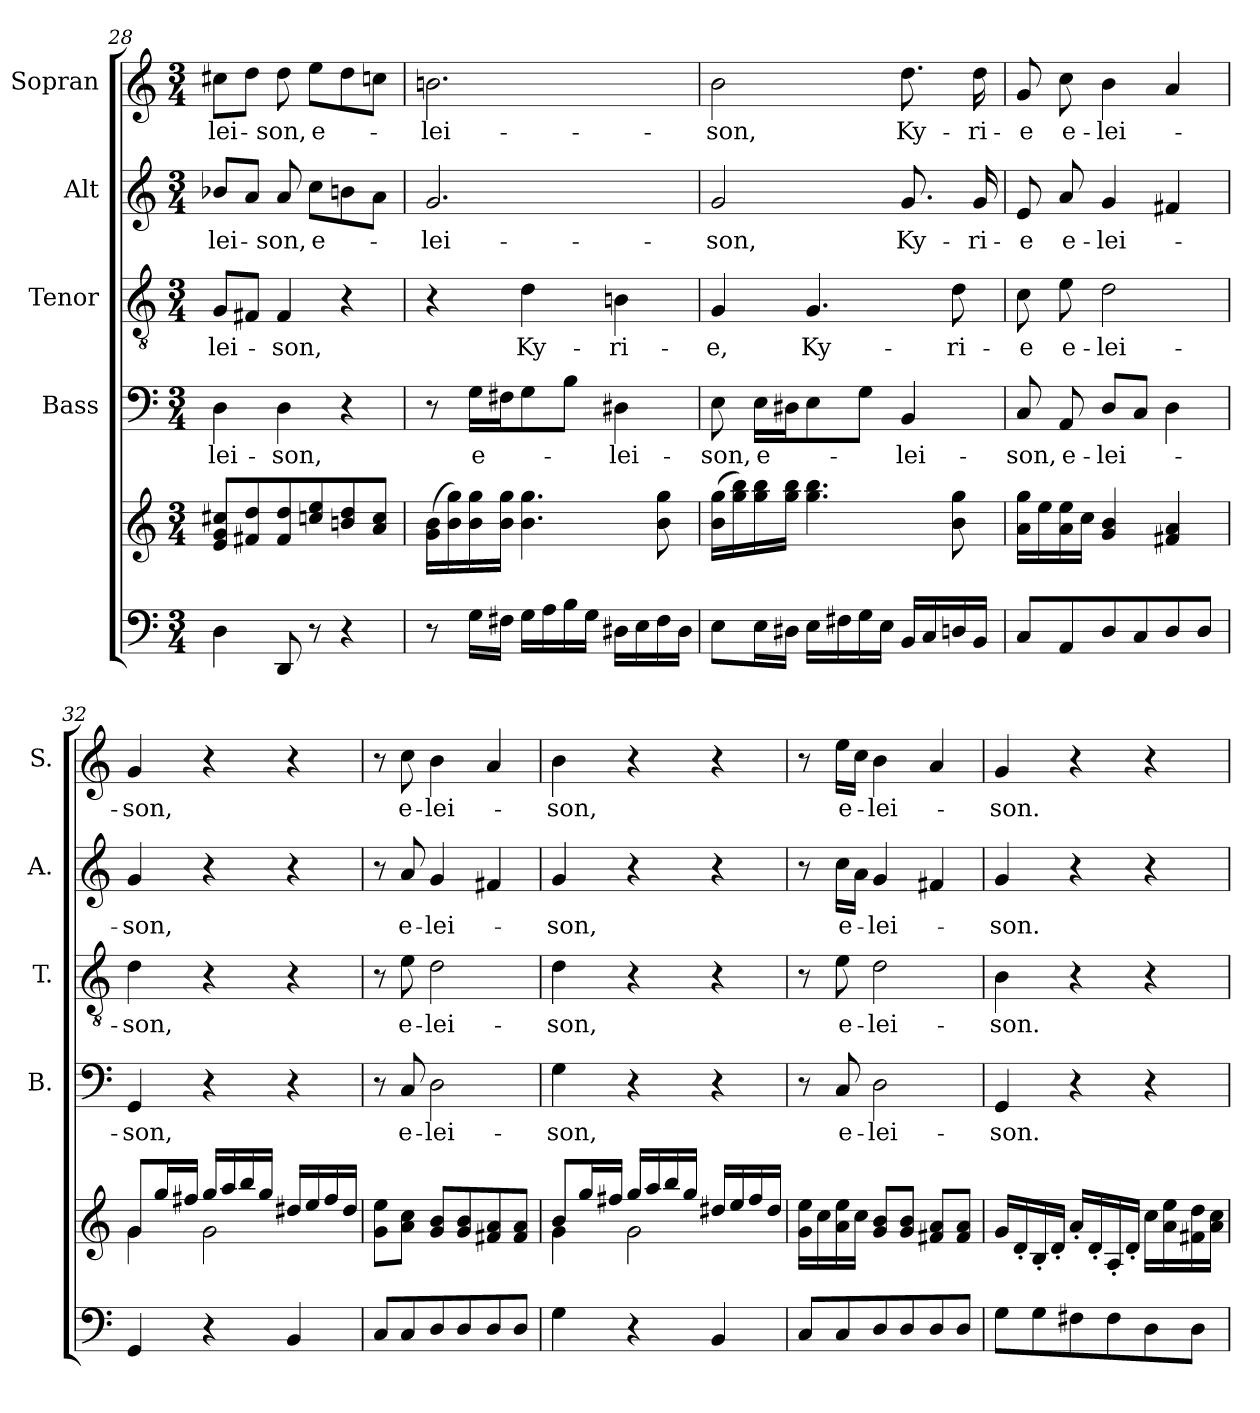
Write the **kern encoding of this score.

**kern	**kern	**kern	**text	**kern	**text	**kern	**text	**kern	**text
*part5	*part5	*part4	*part4	*part3	*part3	*part2	*part2	*part1	*part1
*staff6	*staff5	*staff4	*staff4	*staff3	*staff3	*staff2	*staff2	*staff1	*staff1
*	*	*I"Bass	*	*I"Tenor	*	*I"Alt	*	*I"Sopran	*
*	*	*I'B.	*	*I'T.	*	*I'A.	*	*I'S.	*
!!LO:PB:g=z
*clefF4	*clefG2	*clefF4	*	*clefGv2	*	*clefG2	*	*clefG2	*
*k[]	*k[]	*k[]	*	*k[]	*	*k[]	*	*k[]	*
*C:	*C:	*C:	*	*C:	*	*C:	*	*C:	*
*M3/4	*M3/4	*M3/4	*	*M3/4	*	*M3/4	*	*M3/4	*
=28	=28	=28	=28	=28	=28	=28	=28	=28	=28
!	!	!	!LO:LY:b	!	!LO:LY:b	!	!LO:LY:b	!	!LO:LY:b
4D\	8e/ 8g/ 8cc#X/L	4D\	-lei-	8G/L	-lei-	8b-X/L	-lei-	8cc#X\L	-lei-
.	8f#X/ 8dd/	.	.	8F#X/J	.	8a/J	.	8dd\J	.
!	!	!	!LO:LY:b	!	!LO:LY:b	!	!LO:LY:b	!	!LO:LY:b
8DD/	8f#/ 8dd/	4D\	-son,	4F#/	-son,	8a/	-son,	8dd\	-son,
!	!	!	!	!	!	!	!LO:LY:b	!	!LO:LY:b
8r	8ccn/ 8ee/	.	.	.	.	8cc\L	e-	8ee\L	e-
4r	8bn/ 8dd/	4r	.	4r	.	8bn\	.	8dd\	.
.	8a/ 8cc/J	.	.	.	.	8a\J	.	8ccn\J	.
=29	=29	=29	=29	=29	=29	=29	=29	=29	=29
!	!	!	!	!	!	!	!LO:LY:b	!	!LO:LY:b
8r	(>16g\ 16b\LL	8r	.	4r	.	2.g/	-lei-	2.bn\	-lei-
.	16b\ 16gg\)	.	.	.	.	.	.	.	.
!	!	!	!LO:LY:b	!	!	!	!	!	!
16G\LL	16b\ 16gg\	16G\LL	e-	.	.	.	.	.	.
16F#X\JJ	16b\ 16gg\JJ	16F#X\J	.	.	.	.	.	.	.
!	!	!	!	!	!LO:LY:b	!	!	!	!
16G\LL	4.b\ 4.gg\	8G\	.	4d\	Ky-	.	.	.	.
16A\	.	.	.	.	.	.	.	.	.
16B\	.	8B\J	.	.	.	.	.	.	.
16G\JJ	.	.	.	.	.	.	.	.	.
!	!	!	!LO:LY:b	!	!LO:LY:b	!	!	!	!
16D#X\LL	.	4D#X\	-lei-	4Bn\	-ri-	.	.	.	.
16E\	.	.	.	.	.	.	.	.	.
16F#\	8b\ 8gg\	.	.	.	.	.	.	.	.
16D#\JJ	.	.	.	.	.	.	.	.	.
=30	=30	=30	=30	=30	=30	=30	=30	=30	=30
!	!	!	!LO:LY:b	!	!LO:LY:b	!	!LO:LY:b	!	!LO:LY:b
8E\L	(>16b\ 16gg\LL	8E\	-son,	4G/	-e,	2g/	-son,	2b\	-son,
.	16gg\ 16bb\)	.	.	.	.	.	.	.	.
!	!	!	!LO:LY:b	!	!	!	!	!	!
16E\L	16gg\ 16bb\	16E\LL	e-	.	.	.	.	.	.
16D#X\JJ	16gg\ 16bb\JJ	16D#X\J	.	.	.	.	.	.	.
!	!	!	!	!	!LO:LY:b	!	!	!	!
16E\LL	4.gg\ 4.bb\	8E\	.	4.G/	Ky-	.	.	.	.
16F#X\	.	.	.	.	.	.	.	.	.
16G\	.	8G\J	.	.	.	.	.	.	.
16E\JJ	.	.	.	.	.	.	.	.	.
!	!	!	!LO:LY:b	!	!	!	!LO:LY:b	!	!LO:LY:b
16BB/LL	.	4BB/	-lei-	.	.	8.g/	Ky-	8.dd\	Ky-
16C/	.	.	.	.	.	.	.	.	.
!	!	!	!	!	!LO:LY:b	!	!	!	!
16Dn/	8b\ 8gg\	.	.	8d\	-ri-	.	.	.	.
!	!	!	!	!	!	!	!LO:LY:b	!	!LO:LY:b
16BB/JJ	.	.	.	.	.	16g/	-ri-	16dd\	-ri-
=31	=31	=31	=31	=31	=31	=31	=31	=31	=31
!	!	!	!LO:LY:b	!	!LO:LY:b	!	!LO:LY:b	!	!LO:LY:b
8C/L	16a\ 16gg\LL	8C/	-son,	8c\	-e	8e/	-e	8g/	-e
.	16ee\	.	.	.	.	.	.	.	.
!	!	!	!LO:LY:b	!	!LO:LY:b	!	!LO:LY:b	!	!LO:LY:b
8AA/	16a\ 16ee\	8AA/	e-	8e\	e-	8a/	e-	8cc\	e-
.	16cc\JJ	.	.	.	.	.	.	.	.
!	!	!	!LO:LY:b	!	!LO:LY:b	!	!LO:LY:b	!	!LO:LY:b
8D/	4g/ 4b/	8D/L	-lei-	2d\	-lei-	4g/	-lei-	4b\	-lei-
8C/	.	8C/J	.	.	.	.	.	.	.
8D/	4f#X/ 4a/	4D\	.	.	.	4f#X/	.	4a/	.
8D/J	.	.	.	.	.	.	.	.	.
!!LO:LB:g=z
=32	=32	=32	=32	=32	=32	=32	=32	=32	=32
*	*^	*	*	*	*	*	*	*	*
!	!	!	!	!LO:LY:b	!	!LO:LY:b	!	!LO:LY:b	!	!LO:LY:b
4GG/	8g/L	4g\	4GG/	-son,	4d\	-son,	4g/	-son,	4g/	-son,
.	16gg/L	.	.	.	.	.	.	.	.	.
.	16ff#X/JJ	.	.	.	.	.	.	.	.	.
4r	16gg/LL	2g\	4r	.	4r	.	4r	.	4r	.
.	16aa/	.	.	.	.	.	.	.	.	.
.	16bb/	.	.	.	.	.	.	.	.	.
.	16gg/JJ	.	.	.	.	.	.	.	.	.
4BB/	16dd#X/LL	.	4r	.	4r	.	4r	.	4r	.
.	16ee/	.	.	.	.	.	.	.	.	.
.	16ff#/	.	.	.	.	.	.	.	.	.
.	16dd#/JJ	.	.	.	.	.	.	.	.	.
*	*v	*v	*	*	*	*	*	*	*	*
=33	=33	=33	=33	=33	=33	=33	=33	=33	=33
8C/L	8g\ 8ee\L	8r	.	8r	.	8r	.	8r	.
!	!	!	!LO:LY:b	!	!LO:LY:b	!	!LO:LY:b	!	!LO:LY:b
8C/	8a\ 8cc\J	8C/	e-	8e\	e-	8a/	e-	8cc\	e-
!	!	!	!LO:LY:b	!	!LO:LY:b	!	!LO:LY:b	!	!LO:LY:b
8D/	8g/ 8b/L	2D\	-lei-	2d\	-lei-	4g/	-lei-	4b\	-lei-
8D/	8g/ 8b/	.	.	.	.	.	.	.	.
8D/	8f#X/ 8a/	.	.	.	.	4f#X/	.	4a/	.
8D/J	8f#/ 8a/J	.	.	.	.	.	.	.	.
=34	=34	=34	=34	=34	=34	=34	=34	=34	=34
*	*^	*	*	*	*	*	*	*	*
!	!	!	!	!LO:LY:b	!	!LO:LY:b	!	!LO:LY:b	!	!LO:LY:b
4G\	8b/L	4g\	4G\	-son,	4d\	-son,	4g/	-son,	4b\	-son,
.	16gg/L	.	.	.	.	.	.	.	.	.
.	16ff#X/JJ	.	.	.	.	.	.	.	.	.
4r	16gg/LL	2g\	4r	.	4r	.	4r	.	4r	.
.	16aa/	.	.	.	.	.	.	.	.	.
.	16bb/	.	.	.	.	.	.	.	.	.
.	16gg/JJ	.	.	.	.	.	.	.	.	.
4BB/	16dd#X/LL	.	4r	.	4r	.	4r	.	4r	.
.	16ee/	.	.	.	.	.	.	.	.	.
.	16ff#/	.	.	.	.	.	.	.	.	.
.	16dd#/JJ	.	.	.	.	.	.	.	.	.
*	*v	*v	*	*	*	*	*	*	*	*
=35	=35	=35	=35	=35	=35	=35	=35	=35	=35
8C/L	16g\ 16ee\LL	8r	.	8r	.	8r	.	8r	.
.	16cc\	.	.	.	.	.	.	.	.
!	!	!	!LO:LY:b	!	!LO:LY:b	!	!LO:LY:b	!	!LO:LY:b
8C/	16a\ 16ee\	8C/	e-	8e\	e-	16cc\LL	e-	16ee\LL	e-
.	16cc\JJ	.	.	.	.	16a\JJ	.	16cc\JJ	.
!	!	!	!LO:LY:b	!	!LO:LY:b	!	!LO:LY:b	!	!LO:LY:b
8D/	8g/ 8b/L	2D\	-lei-	2d\	-lei-	4g/	-lei-	4b\	-lei-
8D/	8g/ 8b/J	.	.	.	.	.	.	.	.
8D/	8f#X/ 8a/L	.	.	.	.	4f#X/	.	4a/	.
8D/J	8f#/ 8a/J	.	.	.	.	.	.	.	.
!!LO:PB:g=z
=36	=36	=36	=36	=36	=36	=36	=36	=36	=36
!	!	!	!LO:LY:b	!	!LO:LY:b	!	!LO:LY:b	!	!LO:LY:b
8G\L	16g/LL	4GG/	-son.	4B\	-son.	4g/	-son.	4g/	-son.
.	16d'</	.	.	.	.	.	.	.	.
8G\	16B'</	.	.	.	.	.	.	.	.
.	16d'</JJ	.	.	.	.	.	.	.	.
8F#X\	16a'</LL	4r	.	4r	.	4r	.	4r	.
.	16d'</	.	.	.	.	.	.	.	.
8F#\	16A'</	.	.	.	.	.	.	.	.
.	16d'</JJ	.	.	.	.	.	.	.	.
8D\	16cc\LL	4r	.	4r	.	4r	.	4r	.
.	16a\ 16ee\	.	.	.	.	.	.	.	.
8D\J	16f#X\ 16dd\	.	.	.	.	.	.	.	.
.	16a\ 16cc\JJ	.	.	.	.	.	.	.	.
=	=	=	=	=	=	=	=	=	=
*-	*-	*-	*-	*-	*-	*-	*-	*-	*-
